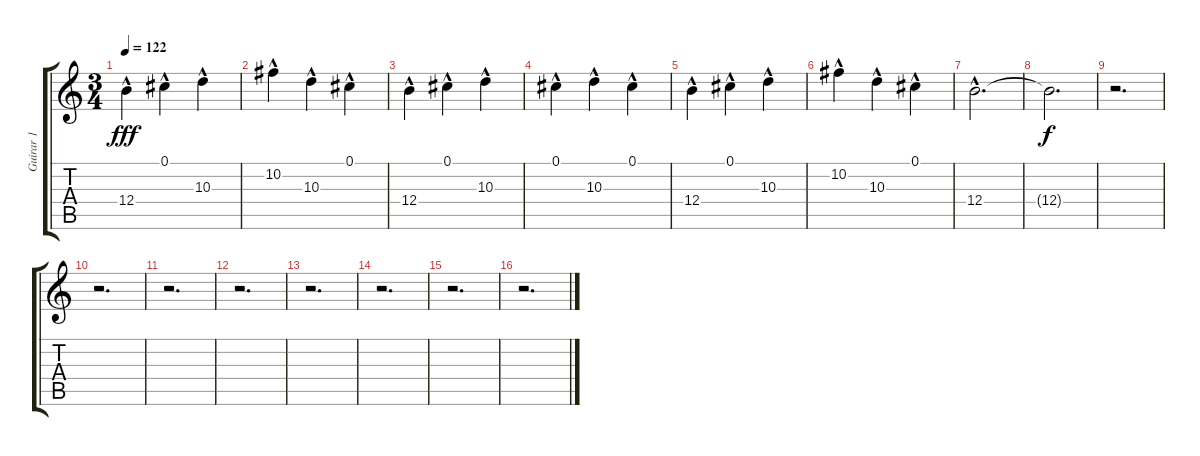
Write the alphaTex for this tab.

\track ("Guirar 1" "Guirar 1") {instrument acousticguitarsteel}
\staff {score tabs}
\tuning (Db4 Ab3 E3 B2 Gb2 B1) {hide}
\ts (3 4)
\tempo 122
\clef g2
\ks c
12.4{hac}.4{dy fff} 0.1{hac}.4 10.3{hac}.4 |
10.2{hac}.4 10.3{hac}.4 0.1{hac}.4 |
12.4{hac}.4 0.1{hac}.4 10.3{hac}.4 |
0.1{hac}.4 10.3{hac}.4 0.1{hac}.4 |
12.4{hac}.4 0.1{hac}.4 10.3{hac}.4 |
10.2{hac}.4 10.3{hac}.4 0.1{hac}.4 |
12.4{hac}.2{d} |
12.4{t}.2{d dy f} |
r.2{d} |
r.2{d} |
r.2{d} |
r.2{d} |
r.2{d} |
r.2{d} |
r.2{d} |
r.2{d}
